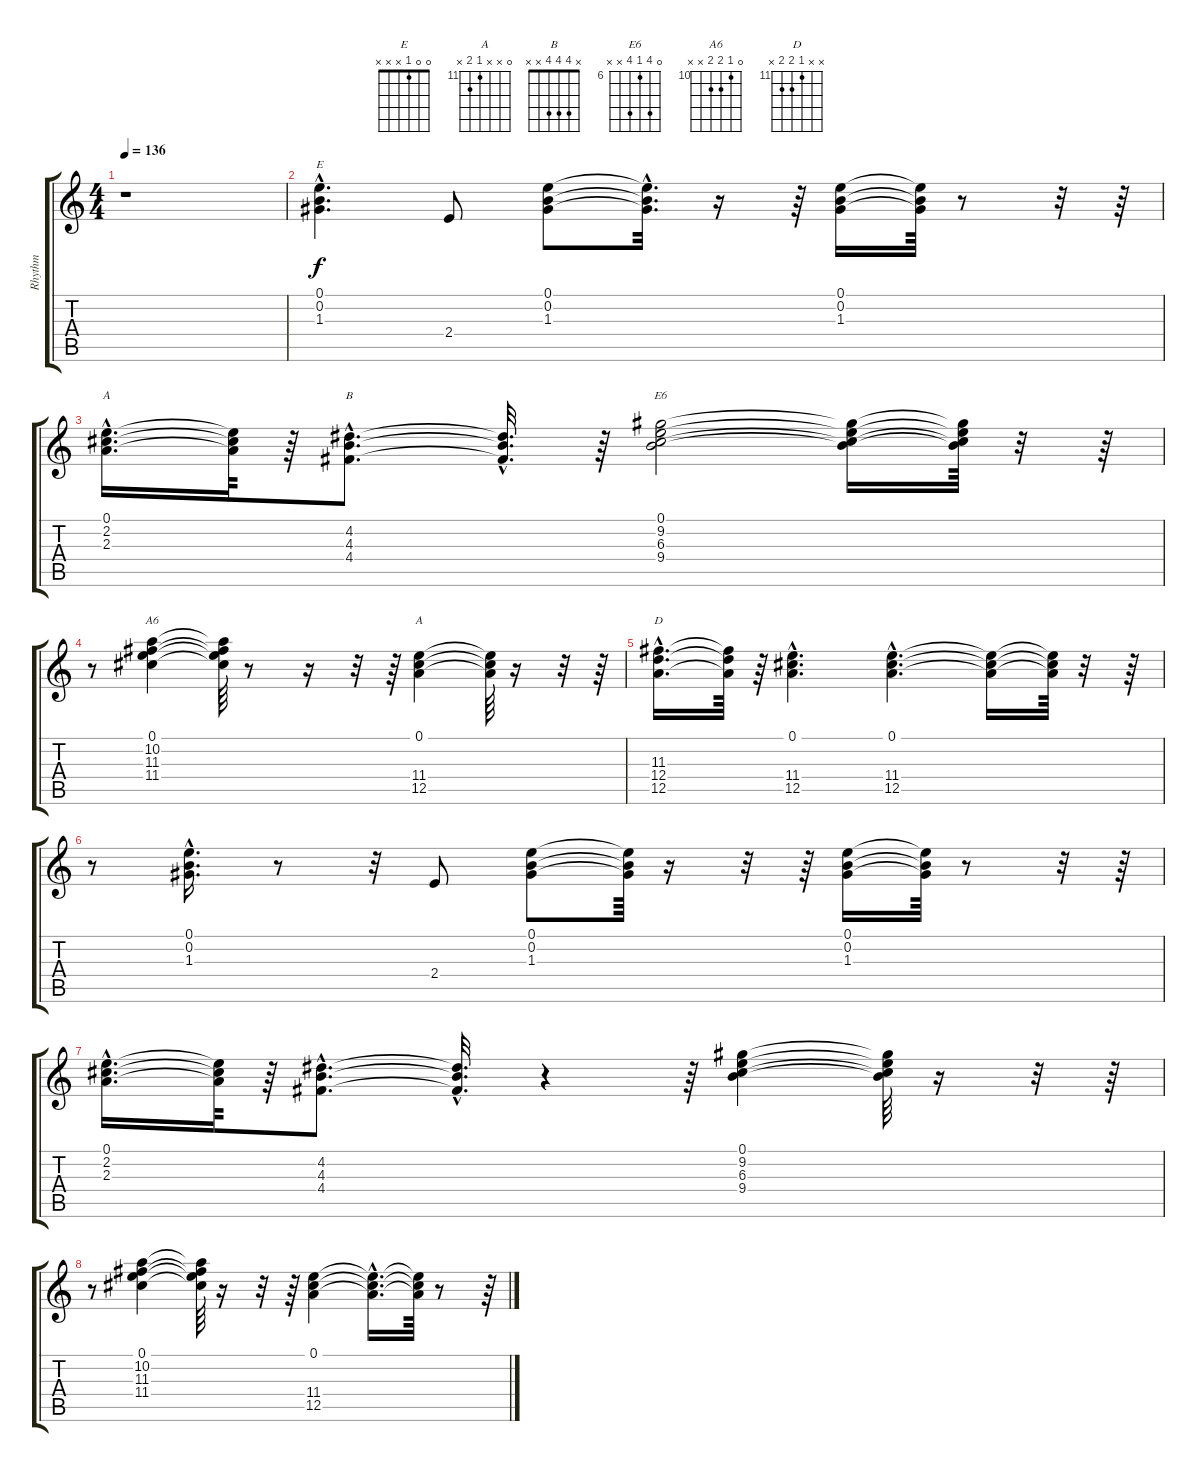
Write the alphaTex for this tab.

\track ("Rhythm" "Rhythm") {instrument electricguitarjazz}
\staff {score tabs}
\tuning (E4 B3 G3 D3 A2 E2) {hide}
\chord ("E" 0 0 1 x x x)
\chord ("A" 0 2 2 x x x)
\chord ("B" x 4 4 4 x x)
\chord ("E6" 0 9 6 9 x x) {firstfret 6}
\chord ("A6" 0 10 11 11 x x) {firstfret 10}
\chord ("A" 0 x x 11 12 x) {firstfret 11}
\chord ("D" x x 11 12 12 x) {firstfret 11}
\ts (4 4)
\tempo 136
\clef g2
\ks c
r.1{dy f instrument electricguitarjazz} |
(0.1{hac} 0.2{hac} 1.3{hac}).4{d ch "E"} 2.4.8 (0.1 0.2 1.3).8 (0.1{hac t} 0.2{hac t} 1.3{hac t}).32{d} r.16 r.64 (0.1 0.2 1.3).16 (0.1{t} 0.2{t} 1.3{t}).64 r.8 r.32 r.64 |
(0.1{hac} 2.2{hac} 2.3{hac}).16{d ch "A"} (0.1{t} 2.2{t} 2.3{t}).64 r.64 (4.2{hac} 4.3{hac} 4.4{hac}).8{d ch "B"} (4.2{hac t} 4.3{hac t} 4.4{hac t}).32{d} r.64 (0.1 9.2 6.3 9.4).2{ch "E6"} (0.1{t} 9.2{t} 6.3{t} 9.4{t}).16 (0.1{t} 9.2{t} 6.3{t} 9.4{t}).64 r.32 r.64 |
r.8 (0.1 10.2 11.3 11.4).4{ch "A6"} (0.1{t} 10.2{t} 11.3{t} 11.4{t}).64 r.8 r.16 r.32 r.64 (0.1 11.4 12.5).4{ch "A"} (0.1{t} 11.4{t} 12.5{t}).64 r.16 r.32 r.64 |
(11.3{hac} 12.4{hac} 12.5{hac}).16{d ch "D"} (11.3{t} 12.4{t} 12.5{t}).64 r.64 (0.1{hac} 11.4{hac} 12.5{hac}).4{d} (0.1{hac} 11.4{hac} 12.5{hac}).4{d} (0.1{t} 11.4{t} 12.5{t}).16 (0.1{t} 11.4{t} 12.5{t}).64 r.32 r.64 |
r.8 (0.1{hac} 0.2{hac} 1.3{hac}).16{d} r.8 r.32 2.4.8 (0.1 0.2 1.3).8 (0.1{t} 0.2{t} 1.3{t}).64 r.16 r.32 r.64 (0.1 0.2 1.3).16 (0.1{t} 0.2{t} 1.3{t}).64 r.8 r.32 r.64 |
(0.1{hac} 2.2{hac} 2.3{hac}).16{d} (0.1{t} 2.2{t} 2.3{t}).64 r.64 (4.2{hac} 4.3{hac} 4.4{hac}).8{d} (4.2{hac t} 4.3{hac t} 4.4{hac t}).32{d} r.4 r.64 (0.1 9.2 6.3 9.4).4 (0.1{t} 9.2{t} 6.3{t} 9.4{t}).64 r.16 r.32 r.64 |
r.8 (0.1 10.2 11.3 11.4).4 (0.1{t} 10.2{t} 11.3{t} 11.4{t}).64 r.16 r.32 r.64 (0.1 11.4 12.5).4 (0.1{hac t} 11.4{hac t} 12.5{hac t}).16{d} (0.1{t} 11.4{t} 12.5{t}).64 r.8 r.64
